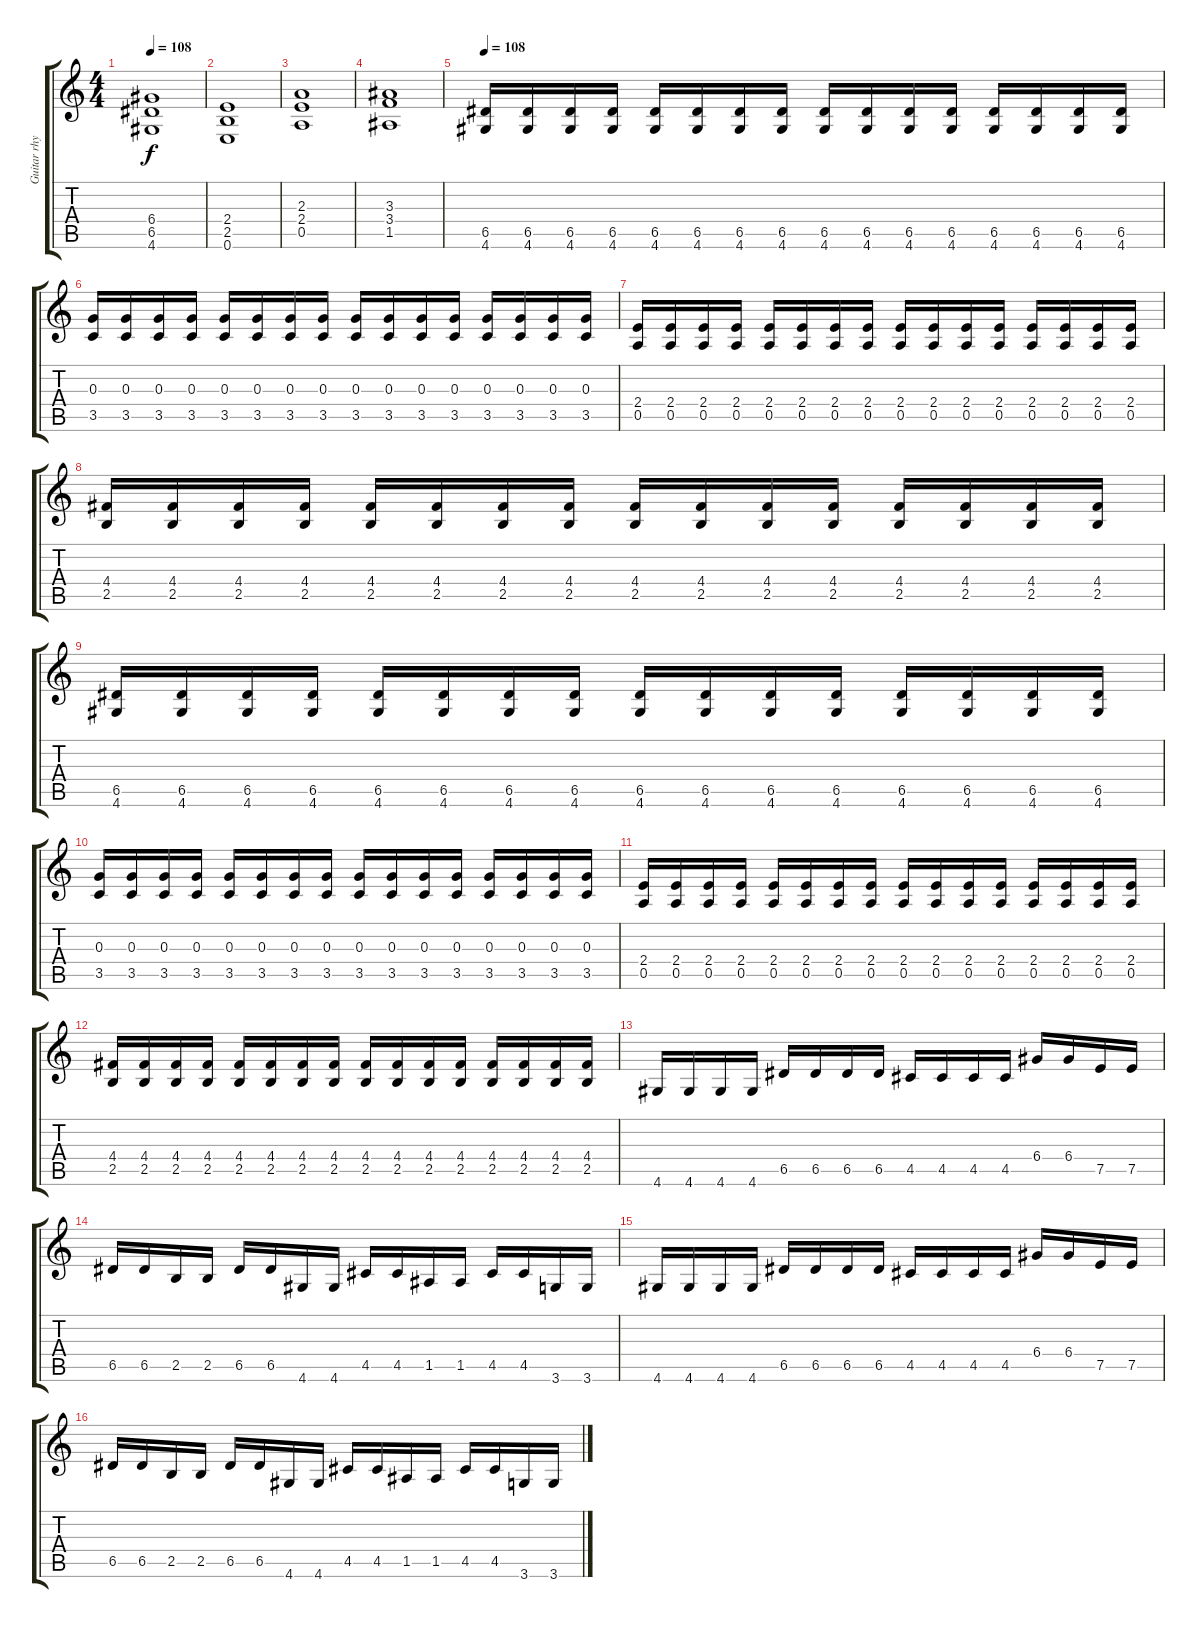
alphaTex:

\track ("Guitar rhythm" "Guitar rhy") {instrument distortionguitar}
\staff {score tabs}
\tuning (E4 B3 G3 D3 A2 E2) {hide}
\ts (4 4)
\tempo 108
\clef g2
\ks c
(6.4 6.5 4.6).1{dy f} |
(2.4 2.5 0.6).1 |
(2.3 2.4 0.5).1 |
(3.3 3.4 1.5).1 |
\tempo 108
(6.5 4.6).16 (6.5 4.6).16 (6.5 4.6).16 (6.5 4.6).16 (6.5 4.6).16 (6.5 4.6).16 (6.5 4.6).16 (6.5 4.6).16 (6.5 4.6).16 (6.5 4.6).16 (6.5 4.6).16 (6.5 4.6).16 (6.5 4.6).16 (6.5 4.6).16 (6.5 4.6).16 (6.5 4.6).16 |
(0.3 3.5).16 (0.3 3.5).16 (0.3 3.5).16 (0.3 3.5).16 (0.3 3.5).16 (0.3 3.5).16 (0.3 3.5).16 (0.3 3.5).16 (0.3 3.5).16 (0.3 3.5).16 (0.3 3.5).16 (0.3 3.5).16 (0.3 3.5).16 (0.3 3.5).16 (0.3 3.5).16 (0.3 3.5).16 |
(2.4 0.5).16 (2.4 0.5).16 (2.4 0.5).16 (2.4 0.5).16 (2.4 0.5).16 (2.4 0.5).16 (2.4 0.5).16 (2.4 0.5).16 (2.4 0.5).16 (2.4 0.5).16 (2.4 0.5).16 (2.4 0.5).16 (2.4 0.5).16 (2.4 0.5).16 (2.4 0.5).16 (2.4 0.5).16 |
(4.4 2.5).16 (4.4 2.5).16 (4.4 2.5).16 (4.4 2.5).16 (4.4 2.5).16 (4.4 2.5).16 (4.4 2.5).16 (4.4 2.5).16 (4.4 2.5).16 (4.4 2.5).16 (4.4 2.5).16 (4.4 2.5).16 (4.4 2.5).16 (4.4 2.5).16 (4.4 2.5).16 (4.4 2.5).16 |
(6.5 4.6).16 (6.5 4.6).16 (6.5 4.6).16 (6.5 4.6).16 (6.5 4.6).16 (6.5 4.6).16 (6.5 4.6).16 (6.5 4.6).16 (6.5 4.6).16 (6.5 4.6).16 (6.5 4.6).16 (6.5 4.6).16 (6.5 4.6).16 (6.5 4.6).16 (6.5 4.6).16 (6.5 4.6).16 |
(0.3 3.5).16 (0.3 3.5).16 (0.3 3.5).16 (0.3 3.5).16 (0.3 3.5).16 (0.3 3.5).16 (0.3 3.5).16 (0.3 3.5).16 (0.3 3.5).16 (0.3 3.5).16 (0.3 3.5).16 (0.3 3.5).16 (0.3 3.5).16 (0.3 3.5).16 (0.3 3.5).16 (0.3 3.5).16 |
(2.4 0.5).16 (2.4 0.5).16 (2.4 0.5).16 (2.4 0.5).16 (2.4 0.5).16 (2.4 0.5).16 (2.4 0.5).16 (2.4 0.5).16 (2.4 0.5).16 (2.4 0.5).16 (2.4 0.5).16 (2.4 0.5).16 (2.4 0.5).16 (2.4 0.5).16 (2.4 0.5).16 (2.4 0.5).16 |
(4.4 2.5).16 (4.4 2.5).16 (4.4 2.5).16 (4.4 2.5).16 (4.4 2.5).16 (4.4 2.5).16 (4.4 2.5).16 (4.4 2.5).16 (4.4 2.5).16 (4.4 2.5).16 (4.4 2.5).16 (4.4 2.5).16 (4.4 2.5).16 (4.4 2.5).16 (4.4 2.5).16 (4.4 2.5).16 |
4.6.16 4.6.16 4.6.16 4.6.16 6.5.16 6.5.16 6.5.16 6.5.16 4.5.16 4.5.16 4.5.16 4.5.16 6.4.16 6.4.16 7.5.16 7.5.16 |
6.5.16 6.5.16 2.5.16 2.5.16 6.5.16 6.5.16 4.6.16 4.6.16 4.5.16 4.5.16 1.5.16 1.5.16 4.5.16 4.5.16 3.6.16 3.6.16 |
4.6.16 4.6.16 4.6.16 4.6.16 6.5.16 6.5.16 6.5.16 6.5.16 4.5.16 4.5.16 4.5.16 4.5.16 6.4.16 6.4.16 7.5.16 7.5.16 |
6.5.16 6.5.16 2.5.16 2.5.16 6.5.16 6.5.16 4.6.16 4.6.16 4.5.16 4.5.16 1.5.16 1.5.16 4.5.16 4.5.16 3.6.16 3.6.16
